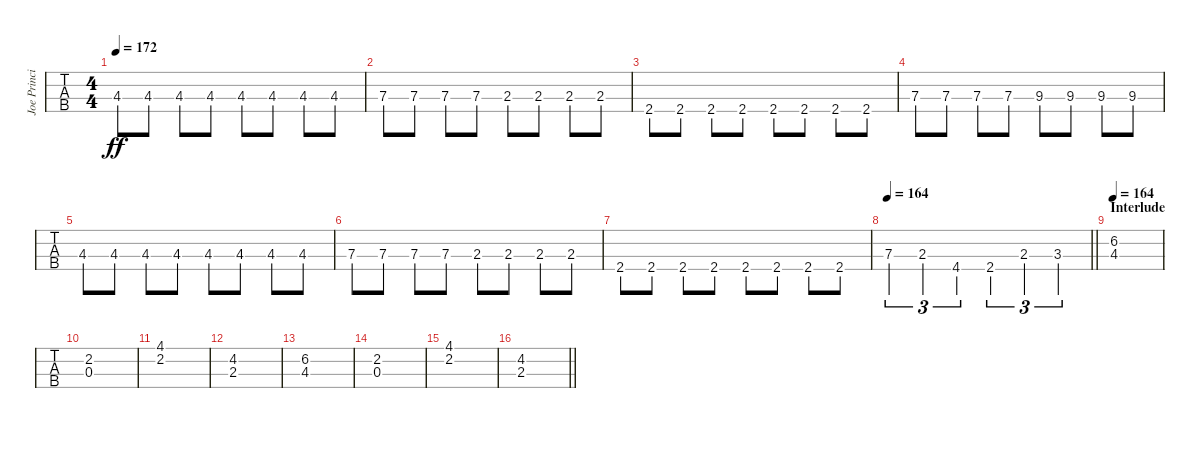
\track ("Joe Principe - Bass" "Joe Princi") {instrument electricbassfinger}
\staff {tabs}
\tuning (Gb2 Db2 Ab1 Eb1) {hide}
\ts (4 4)
\tempo 172
\clef f4
\ks eb
4.3.8{dy ff} 4.3.8 4.3.8 4.3.8 4.3.8 4.3.8 4.3.8 4.3.8 |
7.3.8 7.3.8 7.3.8 7.3.8 2.3.8 2.3.8 2.3.8 2.3.8 |
2.4.8 2.4.8 2.4.8 2.4.8 2.4.8 2.4.8 2.4.8 2.4.8 |
7.3.8 7.3.8 7.3.8 7.3.8 9.3.8 9.3.8 9.3.8 9.3.8 |
4.3.8 4.3.8 4.3.8 4.3.8 4.3.8 4.3.8 4.3.8 4.3.8 |
7.3.8 7.3.8 7.3.8 7.3.8 2.3.8 2.3.8 2.3.8 2.3.8 |
2.4.8 2.4.8 2.4.8 2.4.8 2.4.8 2.4.8 2.4.8 2.4.8 |
\tempo 164
\barLineRight lightlight
7.3.4{tu (3 2)} 2.3.4{tu (3 2)} 4.4.4{tu (3 2)} 2.4.4{tu (3 2)} 2.3.4{tu (3 2)} 3.3.4{tu (3 2)} |
\section ("" "Interlude")
\tempo 164
(6.2{hac} 4.3{hac}).1 |
(2.2{hac} 0.3{hac}).1 |
(4.1 2.2).1 |
(4.2{hac} 2.3{hac}).1 |
(6.2{hac} 4.3{hac}).1 |
(2.2{hac} 0.3{hac}).1 |
(4.1 2.2).1 |
\barLineRight lightlight
(4.2{hac} 2.3{hac}).1
